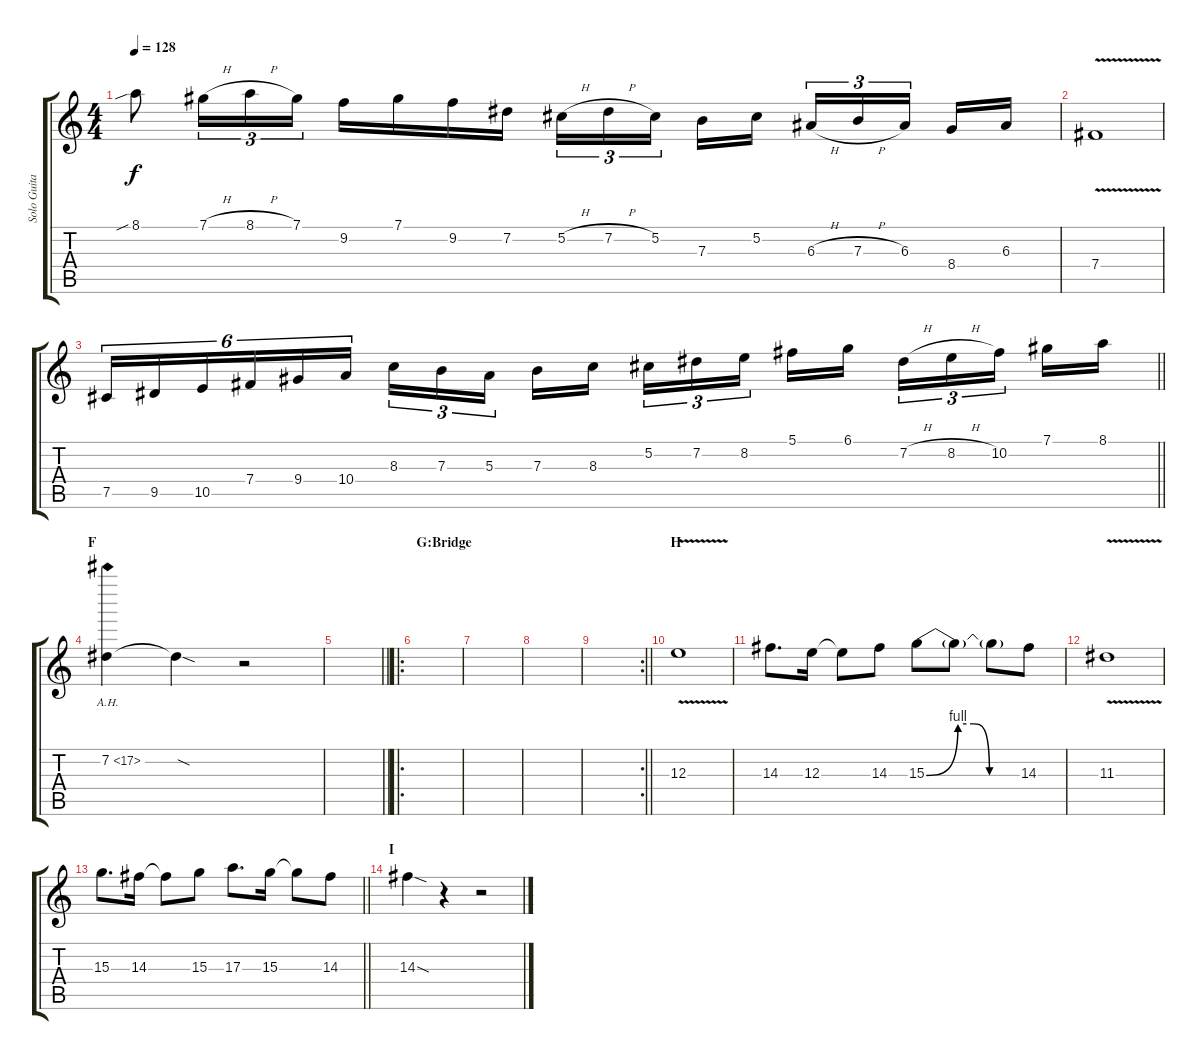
\track ("Solo Guitar 2/Fills" "Solo Guita") {instrument distortionguitar}
\staff {score tabs}
\tuning (Db4 Ab3 E3 B2 Gb2 Db2) {hide}
\ts (4 4)
\tempo 128
\clef g2
\ks c
8.1{sib}.8{dy f} 7.1{h}.16{tu (3 2)} 8.1{h}.16{tu (3 2)} 7.1.16{tu (3 2)} 9.2.16 7.1.16 9.2.16 7.2.16 5.2{h}.16{tu (3 2)} 7.2{h}.16{tu (3 2)} 5.2.16{tu (3 2) beam splitsecondary} 7.3.16 5.2.16 6.3{h}.16{tu (3 2)} 7.3{h}.16{tu (3 2)} 6.3.16{tu (3 2) beam splitsecondary} 8.4.16 6.3.16 |
7.4{v}.1 |
\barLineRight lightlight
7.5.16{tu (6 4)} 9.5.16{tu (6 4)} 10.5.16{tu (6 4)} 7.4.16{tu (6 4)} 9.4.16{tu (6 4)} 10.4.16{tu (6 4)} 8.3.16{tu (3 2)} 7.3.16{tu (3 2)} 5.3.16{tu (3 2) beam splitsecondary} 7.3.16 8.3.16 5.2.16{tu (3 2)} 7.2.16{tu (3 2)} 8.2.16{tu (3 2) beam splitsecondary} 5.1.16 6.1.16 7.2{h}.16{tu (3 2)} 8.2{h}.16{tu (3 2)} 10.2.16{tu (3 2) beam splitsecondary} 7.1.16 8.1.16 |
\section ("" "F")
7.2{ah 10}.4 7.2{sod t}.4 r.2 |
\barLineRight lightlight
|
\ro
\section ("" "G:Bridge")
|
|
|
\rc 2
\barLineRight lightlight
|
\section ("" "H")
12.3{v}.1 |
14.3.8{d} 12.3.16 12.3{t}.8 14.3.8 15.3{be (custom 0 0 20 4 30 4 40 0 60 0)}.8 15.3{t}.8 15.3{t}.8 14.3.8 |
11.3{v}.1 |
\barLineRight lightlight
15.3.8{d} 14.3.16 14.3{t}.8 15.3.8 17.3.8{d} 15.3.16 15.3{t}.8 14.3.8 |
\section ("" "I")
14.3{sod}.4 r.4 r.2
